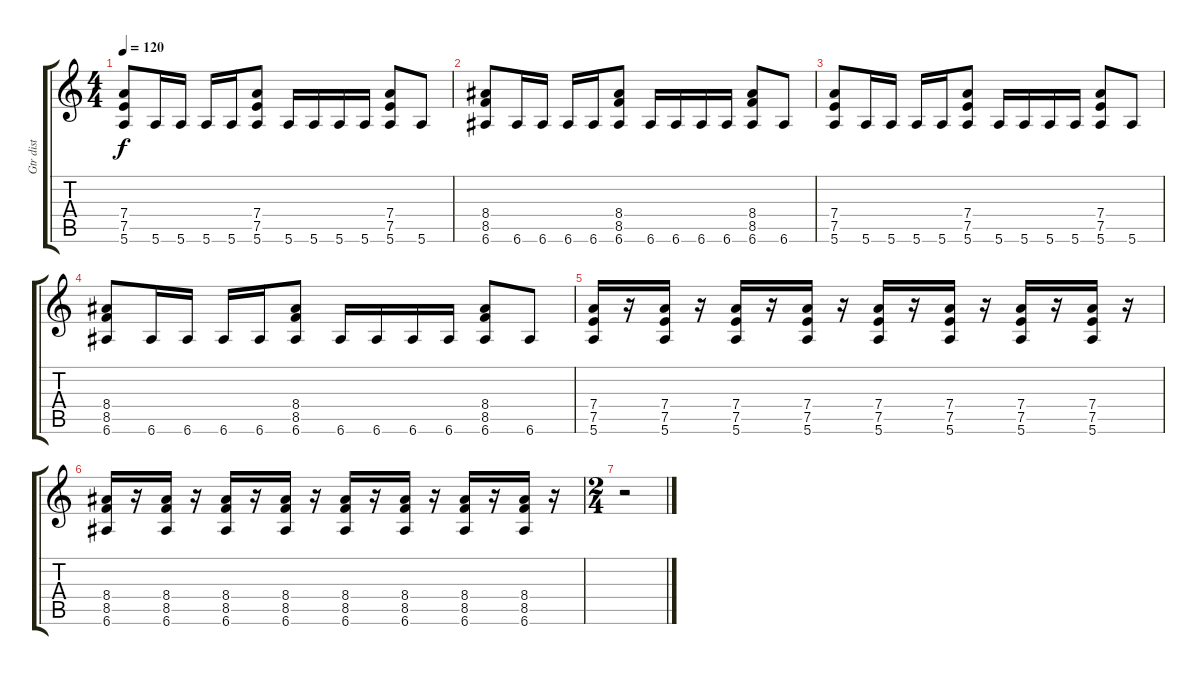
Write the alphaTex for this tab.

\track ("Gtr dist" "Gtr dist") {instrument distortionguitar}
\staff {score tabs}
\tuning (E4 B3 G3 D3 A2 E2) {hide}
\ts (4 4)
\tempo 120
\clef g2
\ks c
(7.4 7.5 5.6).8{dy f} 5.6.16 5.6.16 5.6.16 5.6.16 (7.4 7.5 5.6).8 5.6.16 5.6.16 5.6.16 5.6.16 (7.4 7.5 5.6).8 5.6.8 |
(8.4 8.5 6.6).8 6.6.16 6.6.16 6.6.16 6.6.16 (8.4 8.5 6.6).8 6.6.16 6.6.16 6.6.16 6.6.16 (8.4 8.5 6.6).8 6.6.8 |
(7.4 7.5 5.6).8 5.6.16 5.6.16 5.6.16 5.6.16 (7.4 7.5 5.6).8 5.6.16 5.6.16 5.6.16 5.6.16 (7.4 7.5 5.6).8 5.6.8 |
(8.4 8.5 6.6).8 6.6.16 6.6.16 6.6.16 6.6.16 (8.4 8.5 6.6).8 6.6.16 6.6.16 6.6.16 6.6.16 (8.4 8.5 6.6).8 6.6.8 |
(7.4 7.5 5.6).16 r.16 (7.4 7.5 5.6).16 r.16 (7.4 7.5 5.6).16 r.16 (7.4 7.5 5.6).16 r.16 (7.4 7.5 5.6).16 r.16 (7.4 7.5 5.6).16 r.16 (7.4 7.5 5.6).16 r.16 (7.4 7.5 5.6).16 r.16 |
(8.4 8.5 6.6).16 r.16 (8.4 8.5 6.6).16 r.16 (8.4 8.5 6.6).16 r.16 (8.4 8.5 6.6).16 r.16 (8.4 8.5 6.6).16 r.16 (8.4 8.5 6.6).16 r.16 (8.4 8.5 6.6).16 r.16 (8.4 8.5 6.6).16 r.16 |
\ts (2 4)
r.2
